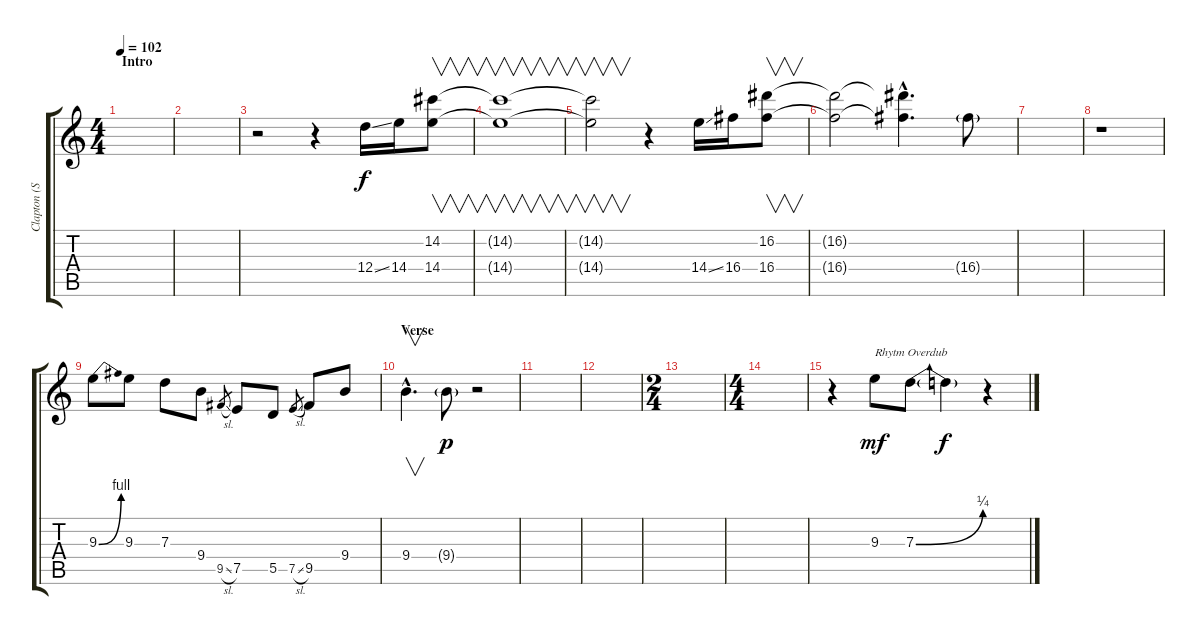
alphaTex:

\track ("Clapton (Slight Dist.)" "Clapton (S") {instrument electricguitarjazz}
\staff {score tabs}
\tuning (E4 B3 G3 D3 A2 E2) {hide}
\ts (4 4)
\section ("" "Intro")
\tempo 102
\clef g2
\ks c
|
|
r.2 r.4 12.4{ss}.16 14.4.16 (14.2 14.4).8{v} |
(14.2{t} 14.4{t}).1{v} |
(14.2{t} 14.4{t}).2{v} r.4 14.4{ss}.16 16.4.16 (16.2 16.4).8{v} |
(16.2{t} 16.4{t}).2 (16.2{hac t} 16.4{hac t}).4{d} 16.4{g}.8 |
|
r.1 |
9.3{be (bend 0 0 60 4)}.8 9.3.8 7.3.8 9.4.8 9.5{sl}.8{gr} 7.5.8 5.5.8 7.5{sl}.8{gr} 9.5.8 9.4.8 |
\section ("" "Verse")
9.4{hac}.4{v d} 9.4{g}.8{dy p} r.2 |
|
|
\ts (2 4)
|
\ts (4 4)
|
r.4 9.3.8{txt "Rhytm Overdub" dy mf} 7.3{be (bend 0 0 60 1)}.8 7.3{t}.4{dy f} r.4
